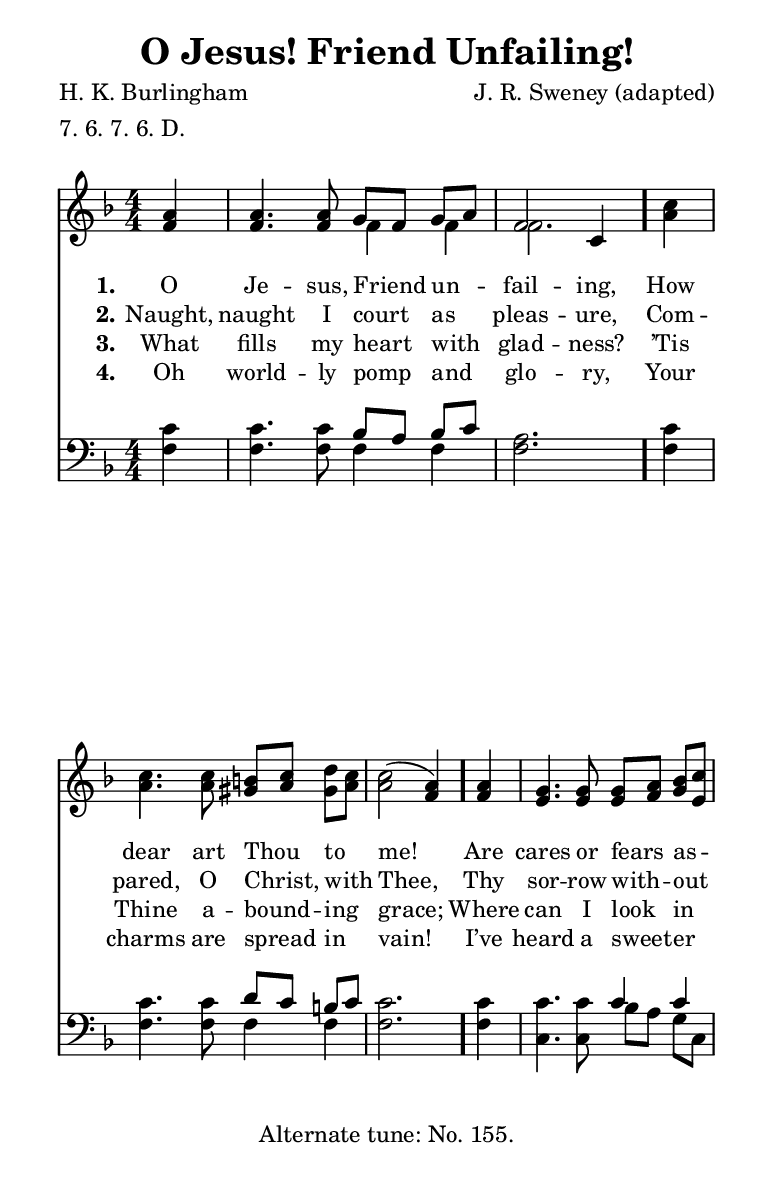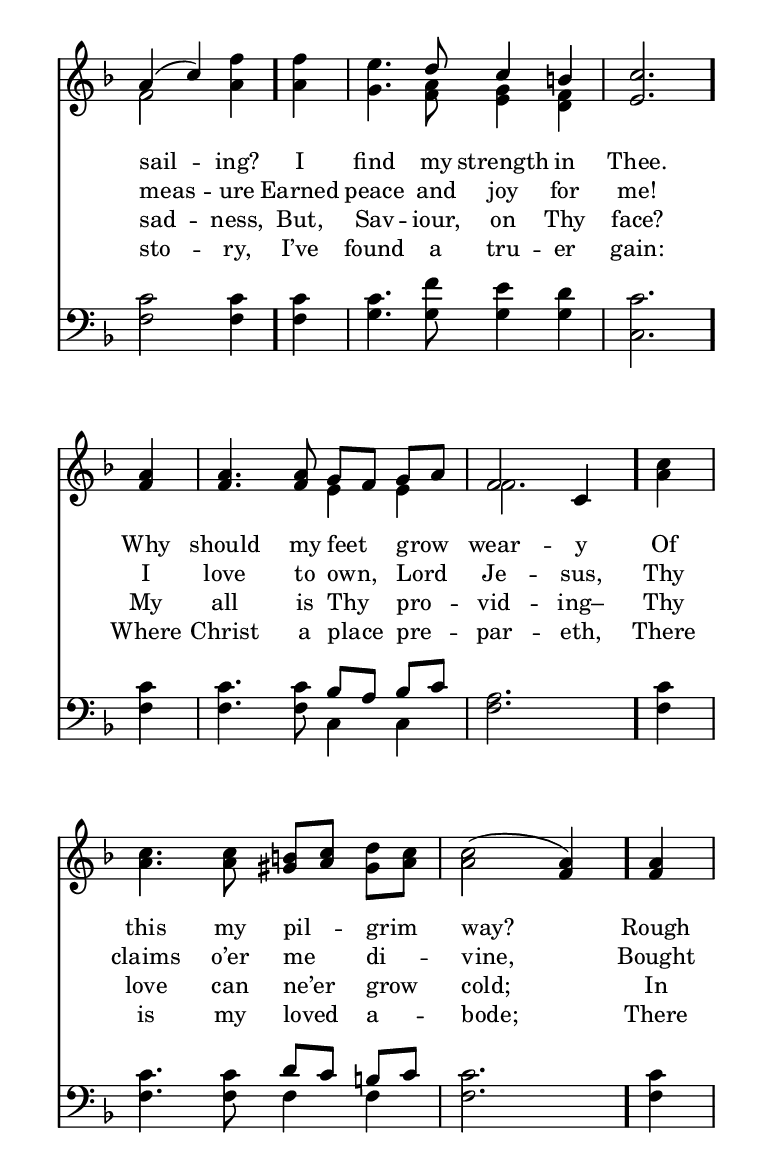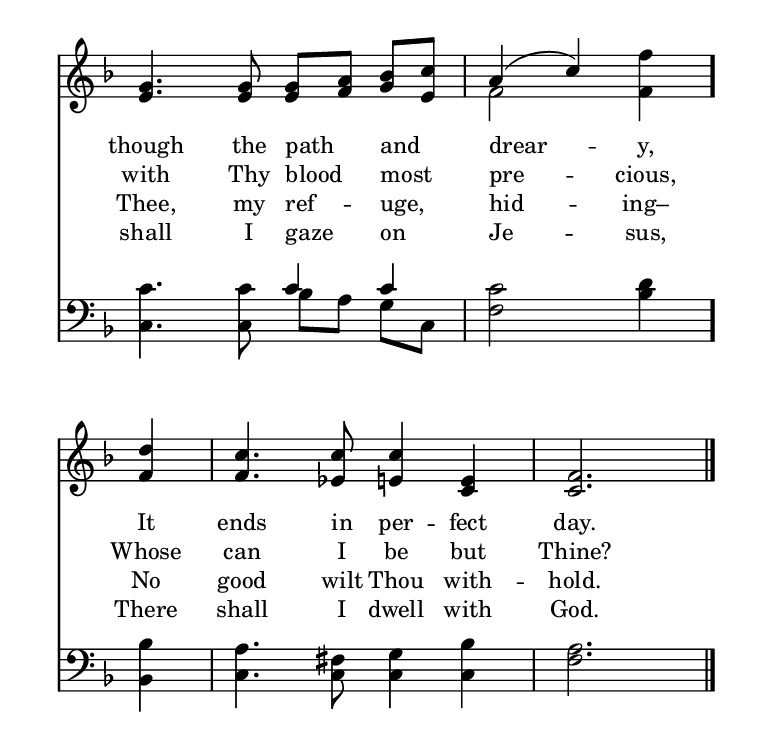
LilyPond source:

\include "common/global.ily"
\paper {
  \include "common/paper.ily"
  oddFooterMarkup = \markup { \fill-line { \on-the-fly \first-page "Alternate tune: No. 155." } }
}

\header{
  hymnnumber = "182"
  title = "O Jesus! Friend Unfailing!"
  tunename = "Joyful Pilgrims"
  meter = "7. 6. 7. 6. D."
  poet = "H. K. Burlingham"
  composer = "J. R. Sweney (adapted)"
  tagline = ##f
}

global = {
  \include "common/overrides.ily"
  \override Staff.TimeSignature.style = #'numbered
  \time 4/4
  \override Score.MetronomeMark.transparent = ##t % hide all fermata changes too
  \tempo 4=80
  \key f \major
  \partial 4
  \autoBeamOff
}

notesSoprano = {
\global
\relative c'' {

  a4 | a4. a8 g[ f] g[ a] | f2 c4
  c'4 | c4. c8 b[ c] d[ c] | c2( a4)
  a4 | g4. g8 g[ a] bes[ c] | a4( c) f
  f4 | e4. d8 c4 b | c2.
  a4 | a4. a8 g[ f] g[ a] | f2 c4
  c'4 | c4. c8 b[ c] d[ c] | c2( a4)
  a4 | g4. g8 g[ a] bes[ c] | a4( c) f
  d4 | c4. c8 c4 e, | f2.

  \bar "|."

}
}

notesAlto = {
\global
\relative e' {

  f4 | f4. f8 f4 f | f2. % instead of f2 f4, avoid overlap
  a4 | a4. a8 gis[ a] gis[ a] | a2( f4)
  f4 | e4. e8 e[ f] g[ e] | f2 a4
  a4 | g4. << f8 a >> << e4 g >> << d f >> | e2.
  f4 | f4. f8 e4 e | f2. % instead of f2 f4, avoid overlap
  a4 | a4. a8 gis[ a] gis[ a] | a2( f4)
  f4 | e4. e8 e[ f] g[ e] | f2 f4
  f4 | f4. ees8 e4 c | c2.

}
}

notesTenor = {
\global
\relative a {

  c4 | c4. c8 bes[ a] bes[ c] | a2.
  c4 | c4. c8 d[ c] b[ c] | c2.
  c4 | c4. c8 c4 c | c2 c4
  c4 | c4. f8 e4 d | c2.
  c4 | c4. c8 bes[ a] bes[ c] | a2.
  c4 | c4. c8 d[ c] b[ c] | c2.
  c4 | c4. c8 c4 c | c2 d4
  bes4 | a4. fis8 g4 bes | a2.

}
}

notesBass = {
\global
\relative f {

  f4 | f4. f8 f4 f | f2.
  f4 | f4. f8 f4 f | f2.
  f4 | c4. c8 bes'8[ a] g[ c,] | f2 f4
  f4 | g4. g8 g4 g | c,2.
  f4 | f4. f8 c4 c | f2.
  f4 | f4. f8 f4 f | f2.
  f4 | c4. c8 bes'8[ a] g[ c,] | f2 bes4
  bes,4 | c4. c8 c4 c | f2.

}
}

wordsA = \lyricmode {
\set stanza = "1."

O Je -- sus, Friend un -- fail -- ing, \bar "."
How dear art Thou to me! \bar "."
Are cares or fears as -- sail -- ing? \bar "."
I find my strength in Thee. \bar "."
Why should my feet grow wear -- y \bar "."
Of this my pil -- grim way? \bar "."
Rough though the path and drear -- y, \bar "."
It ends in per -- fect day. \bar "."

}

wordsB = \lyricmode {
\set stanza = "2."

Naught, naught I court as pleas -- ure,
Com -- pared, O Christ, with Thee,
Thy sor -- row with -- out meas -- ure
Earned peace and joy for me!
I love to own, Lord Je -- sus,
Thy claims o’er me di -- vine,
Bought with Thy blood most pre -- cious,
Whose can I be but Thine?

}

wordsC = \lyricmode {
\set stanza = "3."

What fills my heart with glad -- ness?
’Tis Thine a -- bound -- ing grace;
Where can I look in sad -- ness,
But, Sav -- iour, on Thy face?
My all is Thy pro -- vid -- ing–
Thy love can ne’er grow cold;
In Thee, my ref -- uge, hid -- ing–
No good wilt Thou with -- hold.

}

wordsD = \lyricmode {
\set stanza = "4."

Oh world -- ly pomp and glo -- ry,
Your charms are spread in vain!
I’ve heard a sweet -- er sto -- ry,
I’ve found a tru -- er gain:
Where Christ a place pre -- par -- eth,
There is my loved a -- bode;
There shall I gaze on Je -- sus,
There shall I dwell with God.

}

\score {
  \context ChoirStaff <<
    \context Staff = upper <<
      \set Staff.autoBeaming = ##f
      \set ChoirStaff.systemStartDelimiter = #'SystemStartBar
      \set ChoirStaff.printPartCombineTexts = ##f
      \partcombine #'(2 . 9) \notesSoprano \notesAlto
      \context NullVoice = sopranos { \voiceOne << \notesSoprano >> }
      \context Lyrics = one   \lyricsto sopranos \wordsA
      \context Lyrics = two   \lyricsto sopranos \wordsB
      \context Lyrics = three \lyricsto sopranos \wordsC
      \context Lyrics = four  \lyricsto sopranos \wordsD
    >>
    \context Staff = men <<
      \set Staff.autoBeaming = ##f
      \clef bass
      \set ChoirStaff.printPartCombineTexts = ##f
      \partcombine #'(2 . 9) \notesTenor \notesBass
    >>
  >>
  \layout {
    \include "common/layout.ily"
  }
  \midi{
    \include "common/midi.ily"
  }
}

\version "2.19.49"  % necessary for upgrading to future LilyPond versions.

% vi:set et ts=2 sw=2 ai nocindent syntax=lilypond:
